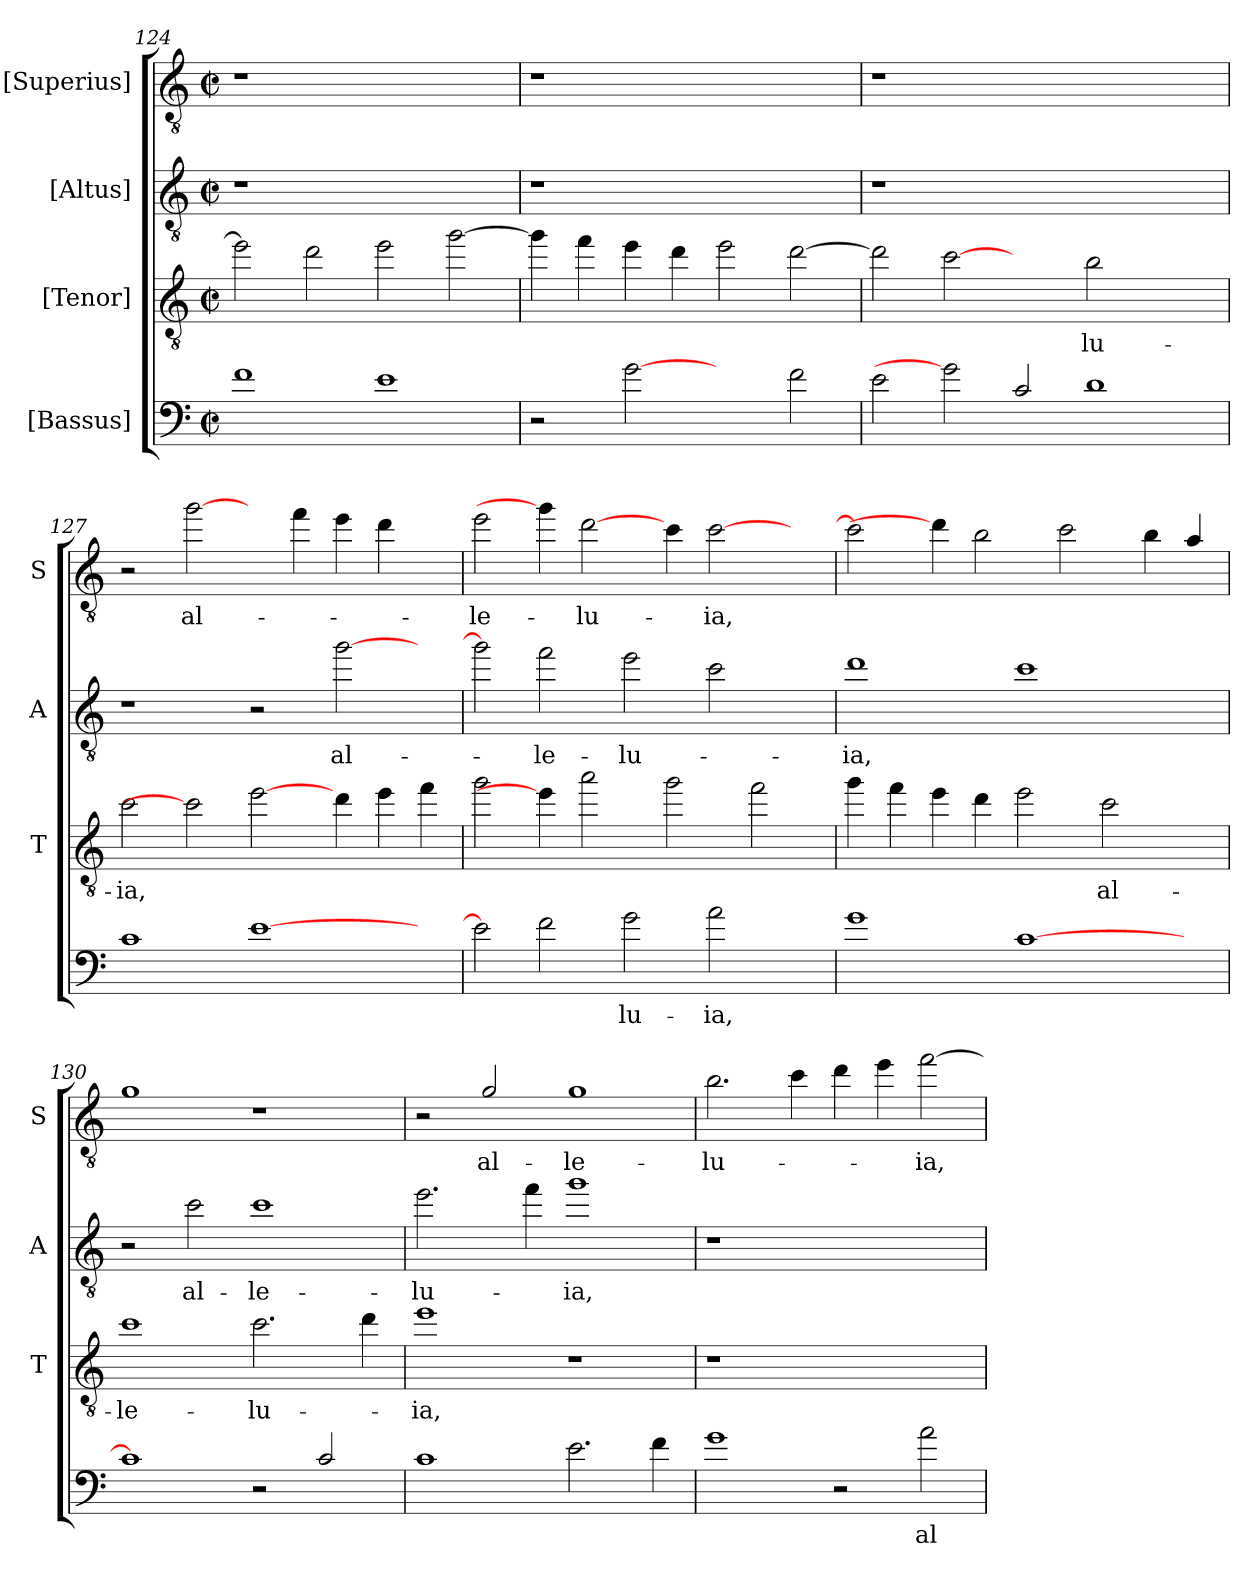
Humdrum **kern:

**kern	**text	**kern	**text	**kern	**text	**kern	**text
*part4	*part4	*part3	*part3	*part2	*part2	*part1	*part1
*staff4	*staff4	*staff3	*staff3	*staff2	*staff2	*staff1	*staff1
*I"[Bassus]	*	*I"[Tenor]	*	*I"[Altus]	*	*I"[Superius]	*
*	*	*I'T	*	*I'A	*	*I'S	*
*clefF4	*	*clefGv2	*	*clefGv2	*	*clefGv2	*
*ITrd7c12	*	*ITrd7c12	*	*ITrd7c12	*	*ITrd7c12	*
*k[]	*	*k[]	*	*k[]	*	*k[]	*
*C:	*	*C:	*	*C:	*	*C:	*
*M2/2	*	*M2/2	*	*M2/2	*	*M2/2	*
*met(c|)	*	*met(c|)	*	*met(c|)	*	*met(c|)	*
=124	=124	=124	=124	=124	=124	=124	=124
1F	.	2e\]	.	1r	.	1r	.
.	.	2d\	.	.	.	.	.
1E	.	2e\	.	1ryy	.	1ryy	.
.	.	[2g\	.	.	.	.	.
=125	=125	=125	=125	=125	=125	=125	=125
2r	.	4g\]	.	1r	.	1r	.
.	.	4f\	.	.	.	.	.
[2G	.	4e\	.	.	.	.	.
.	.	4d\	.	.	.	.	.
2ryy	.	2e\	.	1ryy	.	1ryy	.
2F\	.	[2d\	.	.	.	.	.
=126	=126	=126	=126	=126	=126	=126	=126
2E\	.	2d\]	.	1r	.	1r	.
2G]	.	[2c	.	.	.	.	.
2C/	.	2ryy	.	1.ryy	.	1.ryy	.
!	!	!	!LO:LY:b	!	!	!	!
1D	.	2B\	-lu-	.	.	.	.
.	.	2ryy	.	.	.	.	.
=127	=127	=127	=127	=127	=127	=127	=127
!	!	!	!LO:LY:b	!	!	!	!
1C	.	2c\	-ia,	1r	.	2r	.
!	!	!	!	!	!	!	!LO:LY:b
.	.	2c]	.	.	.	[2g\	al-
[1E	.	[2e\	.	2r	.	4ryy	.
.	.	.	.	.	.	4f\	.
!	!	!	!	!	!LO:LY:b	!	!
.	.	4d\	.	[2g\	al-	4e\	.
.	.	4e\	.	.	.	4d\	.
4ryy	.	4f\	.	4ryy	.	4ryy	.
!!LO:LB:g=z
=128	=128	=128	=128	=128	=128	=128	=128
!	!	!	!	!	!	!	!LO:LY:b
2E\]	.	2g\	.	2g\]	.	2e\	-le-
!	!	!	!	!	!LO:LY:b	!	!
2F\	.	4e\]	.	2f\	-le-	4g\]	.
!	!	!	!	!	!	!	!LO:LY:b
.	.	2a\	.	.	.	[2d\	-lu-
!	!LO:LY:b	!	!	!	!LO:LY:b	!	!
2G\	-lu-	.	.	2e\	-lu-	.	.
.	.	2g\	.	.	.	4c\	.
!	!LO:LY:b	!	!	!	!	!	!LO:LY:b
2A\	-ia,	.	.	2c\	.	[2c\	-ia,
.	.	2f\	.	.	.	.	.
4ryy	.	.	.	4ryy	.	4ryy	.
=129	=129	=129	=129	=129	=129	=129	=129
!	!	!	!	!	!LO:LY:b	!	!
1G	.	4g\	.	1d	-ia,	2c\]	.
.	.	4f\	.	.	.	.	.
.	.	4e\	.	.	.	4d\]	.
.	.	4d\	.	.	.	2B\	.
[1C	.	2e\	.	1c	.	.	.
.	.	.	.	.	.	2c\	.
!	!	!	!LO:LY:b	!	!	!	!
.	.	2c\	al-	.	.	.	.
.	.	.	.	.	.	4B\	.
4ryy	.	4ryy	.	4ryy	.	4A/	.
=130	=130	=130	=130	=130	=130	=130	=130
!	!	!	!LO:LY:b	!	!	!	!
1C]	.	1c	-le-	2r	.	1G	.
!	!	!	!	!	!LO:LY:b	!	!
.	.	.	.	2c\	al-	.	.
!	!	!	!LO:LY:b	!	!LO:LY:b	!	!
2r	.	2.c\	-lu-	1c	-le-	1r	.
2C/	.	.	.	.	.	.	.
.	.	4d\	.	.	.	.	.
=131	=131	=131	=131	=131	=131	=131	=131
!	!	!	!LO:LY:b	!	!LO:LY:b	!	!
1C	.	1e	-ia,	2.e\	-lu-	2r	.
!	!	!	!	!	!	!	!LO:LY:b
.	.	.	.	.	.	2G/	al-
.	.	.	.	4f\	.	.	.
!	!	!	!	!	!LO:LY:b	!	!LO:LY:b
2.E\	.	1r	.	1g	-ia,	1G	-le-
4F\	.	.	.	.	.	.	.
=132	=132	=132	=132	=132	=132	=132	=132
!	!	!	!	!	!	!	!LO:LY:b
1G	.	1r	.	1r	.	2.B\	-lu-
.	.	.	.	.	.	4c\	.
2r	.	1ryy	.	1ryy	.	4d\	.
.	.	.	.	.	.	4e\	.
!	!LO:LY:b	!	!	!	!	!	!LO:LY:b
2A\	al-	.	.	.	.	[2f\	-ia,
=	=	=	=	=	=	=	=
*-	*-	*-	*-	*-	*-	*-	*-
